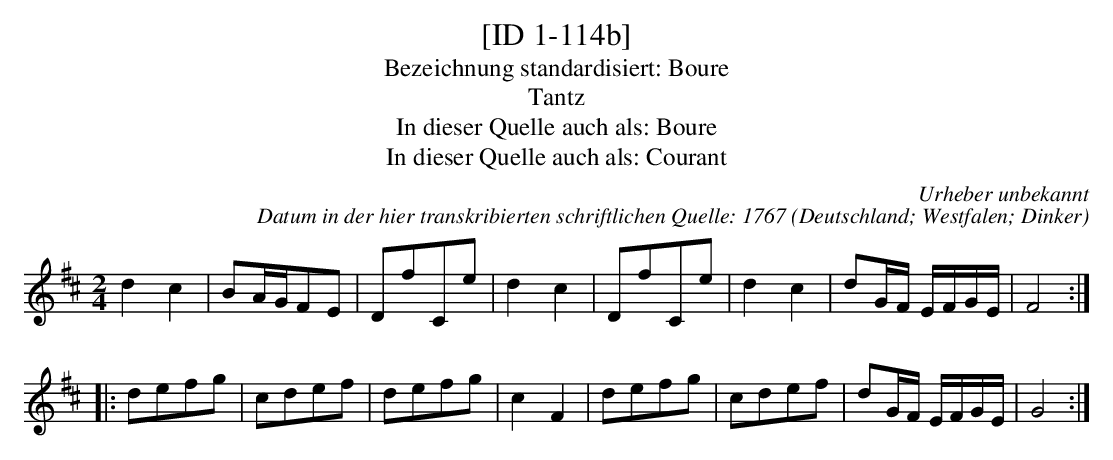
X:1
T:[ID 1-114b]
T:Bezeichnung standardisiert: Boure
T:Tantz
T:In dieser Quelle auch als: Boure
T:In dieser Quelle auch als: Courant
C:Urheber unbekannt
C:Datum in der hier transkribierten schriftlichen Quelle: 1767
O:Deutschland; Westfalen; Dinker
M:2/4
L:1/16
K:D
d4c4 | B2AGF2E2 | D2f2C2e2 | d4c4 | D2f2C2e2 | d4c4 | d2GF EFGE | F8 ::
d2e2f2g2 | c2d2e2f2 | d2e2f2g2 | c4F4 | d2e2f2g2 | c2d2e2f2 | d2GF EFGE | G8 :|
